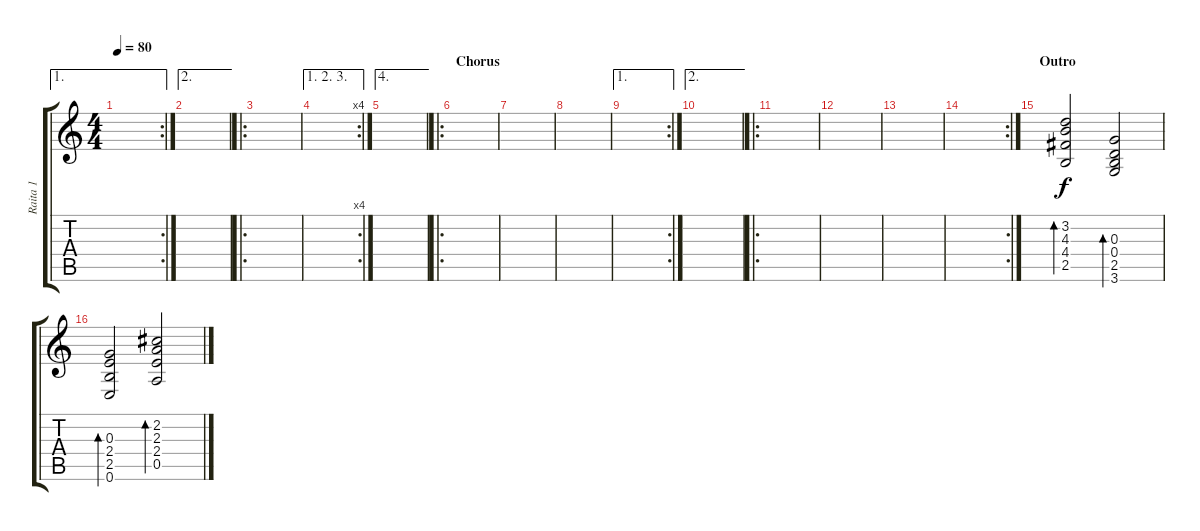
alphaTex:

\track ("Raita 1" "Raita 1") {instrument acousticguitarsteel}
\staff {score tabs}
\tuning (E4 B3 G3 D3 A2 E2) {hide}
\ae 1
\rc 2
\ts (4 4)
\tempo 80
\clef g2
\ks c
|
\ae 2
|
\ro
|
\ae (1 2 3)
\rc 4
|
\ae 4
|
\ro
\section ("" "Chorus ")
|
|
|
\ae 1
\rc 2
|
\ae 2
|
\ro
|
|
|
\rc 2
|
\section ("" "Outro")
(3.2 4.3 4.4 2.5).2{bd 240} (0.3 0.4 2.5 3.6).2{bd 240} |
(0.3 2.4 2.5 0.6).2{bd 240} (2.2 2.3 2.4 0.5).2{bd 240}
